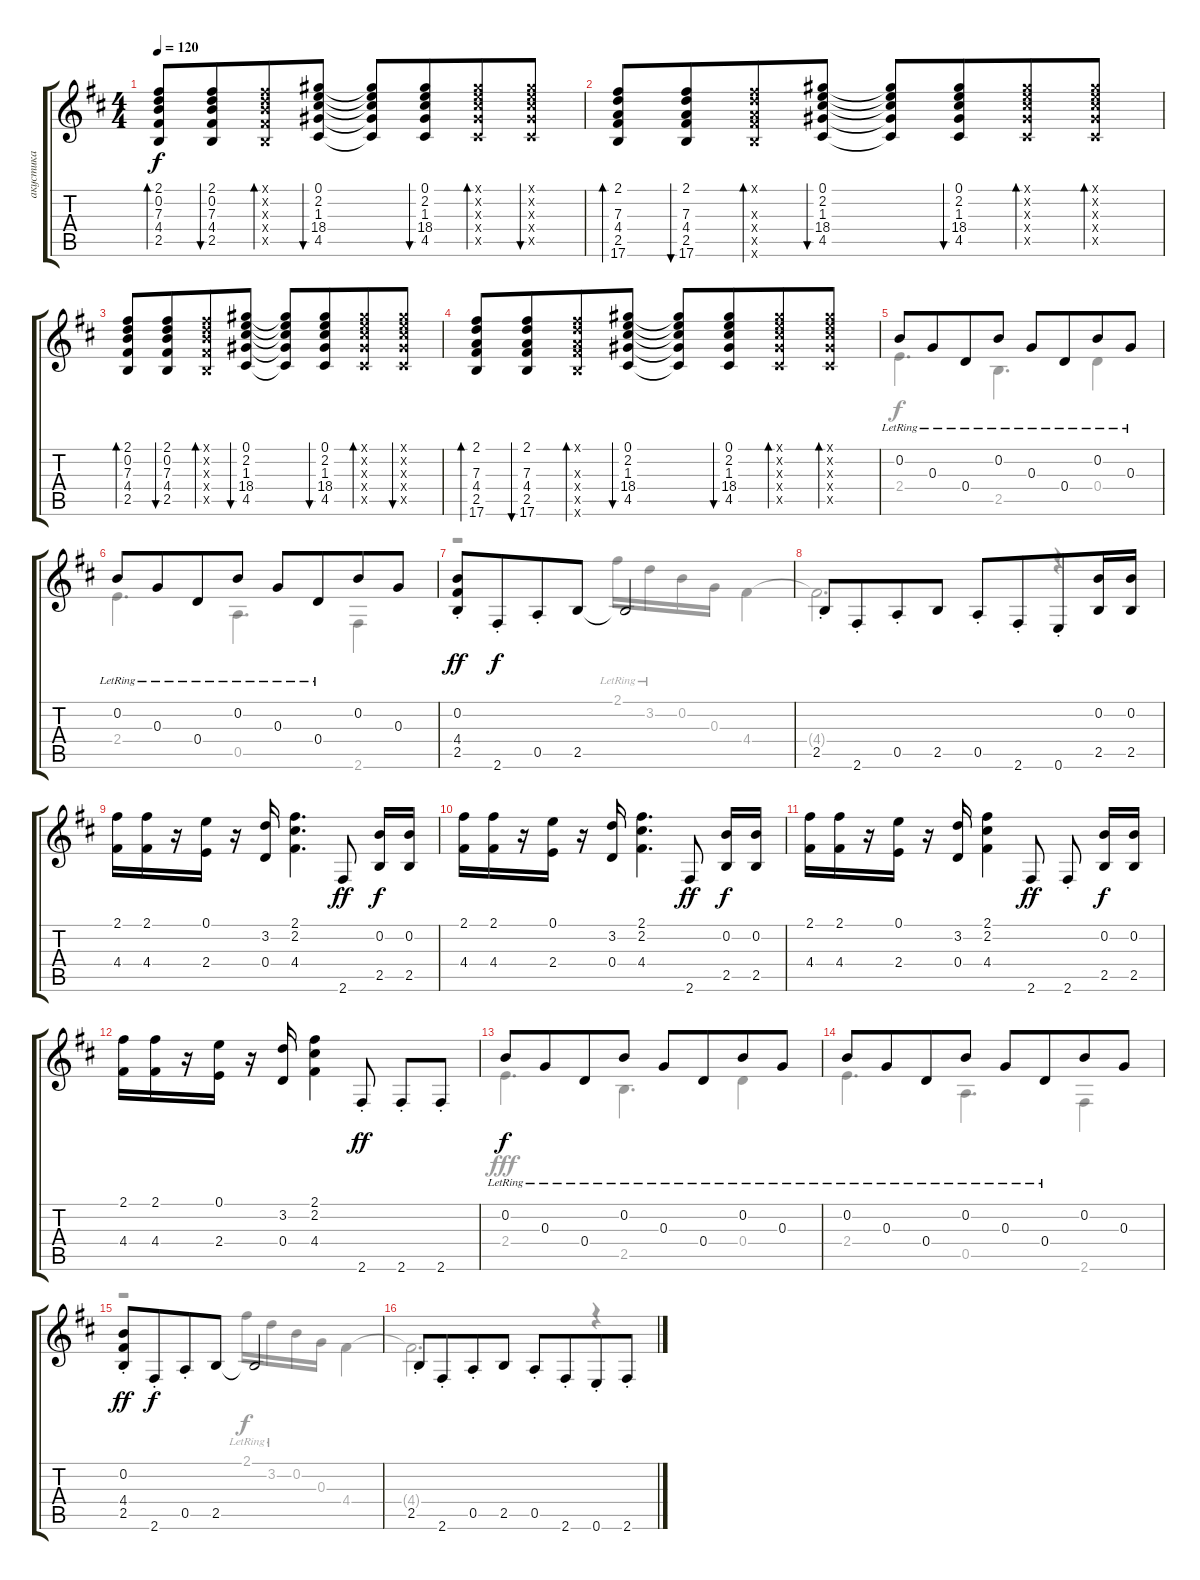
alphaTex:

\track ("акустика" "акустика") {instrument acousticguitarnylon}
\staff {score tabs}
\tuning (E4 B3 G3 D3 A2 E2) {hide}
\voice
\ts (4 4)
\tempo 120
\clef g2
\ks bminor
(2.1 0.2 7.3 4.4 2.5).8{bd 30 dy f} (2.1 0.2 7.3 4.4 2.5).8{bu 30 beam merge} (2.1{x} 0.2{x} 7.3{x} 4.4{x} 2.5{x}).8{bd 30} (0.1 2.2 1.3 18.4 4.5).8{bu 30} (0.1{t} 2.2{t} 1.3{t} 18.4{t} 4.5{t}).8 (0.1 2.2 1.3 18.4 4.5).8{bu 30 beam merge} (0.1{x} 2.2{x} 1.3{x} 18.4{x} 4.5{x}).8{bd 30} (0.1{x} 2.2{x} 1.3{x} 18.4{x} 4.5{x}).8{bu 30} |
(2.1 7.3 4.4 2.5 17.6).8{bd 30} (2.1 7.3 4.4 2.5 17.6).8{bu 30 beam merge} (2.1{x} 7.3{x} 4.4{x} 2.5{x} 17.6{x}).8{bd 30} (0.1 2.2 1.3 18.4 4.5).8{bu 30} (0.1{t} 2.2{t} 1.3{t} 18.4{t} 4.5{t}).8 (0.1 2.2 1.3 18.4 4.5).8{bu 30 beam merge} (0.1{x} 2.2{x} 1.3{x} 18.4{x} 4.5{x}).8{bd 30} (0.1{x} 2.2{x} 1.3{x} 18.4{x} 4.5{x}).8{bd 30} |
(2.1 0.2 7.3 4.4 2.5).8{bd 30} (2.1 0.2 7.3 4.4 2.5).8{bu 30 beam merge} (2.1{x} 0.2{x} 7.3{x} 4.4{x} 2.5{x}).8{bd 30} (0.1 2.2 1.3 18.4 4.5).8{bu 30} (0.1{t} 2.2{t} 1.3{t} 18.4{t} 4.5{t}).8 (0.1 2.2 1.3 18.4 4.5).8{bu 30 beam merge} (0.1{x} 2.2{x} 1.3{x} 18.4{x} 4.5{x}).8{bd 30} (0.1{x} 2.2{x} 1.3{x} 18.4{x} 4.5{x}).8{bu 30} |
(2.1 7.3 4.4 2.5 17.6).8{bd 30} (2.1 7.3 4.4 2.5 17.6).8{bu 30 beam merge} (2.1{x} 7.3{x} 4.4{x} 2.5{x} 17.6{x}).8{bd 30} (0.1 2.2 1.3 18.4 4.5).8{bu 30} (0.1{t} 2.2{t} 1.3{t} 18.4{t} 4.5{t}).8 (0.1 2.2 1.3 18.4 4.5).8{bu 30 beam merge} (0.1{x} 2.2{x} 1.3{x} 18.4{x} 4.5{x}).8{bd 30} (0.1{x} 2.2{x} 1.3{x} 18.4{x} 4.5{x}).8{bd 30} |
0.2{lr}.8 0.3{lr}.8{beam merge} 0.4{lr}.8 0.2{lr}.8 0.3{lr}.8 0.4{lr}.8{beam merge} 0.2{lr}.8 0.3{lr}.8 |
0.2{lr}.8 0.3{lr}.8{beam merge} 0.4{lr}.8 0.2{lr}.8 0.3{lr}.8 0.4{lr}.8{beam merge} 0.2.8 0.3.8 |
(0.2 4.4 2.5{st}).8{dy ff} 2.6{st}.8{dy f beam merge} 0.5{st}.8 2.5.8 2.5{t}.2 |
2.5{st}.8 2.6{st}.8{beam merge} 0.5{st}.8 2.5.8 0.5{st}.8 2.6{st}.8{beam merge} 0.6{st}.8 (0.2 2.5).16 (0.2 2.5).16 |
(2.1 4.4).16 (2.1 4.4).16 r.16 (0.1 2.4).16 r.16 (3.2 0.4).16 (2.1 2.2 4.4).4{d} 2.6{st}.8{dy ff beam split} (0.2 2.5).16{dy f} (0.2 2.5).16 |
(2.1 4.4).16 (2.1 4.4).16 r.16 (0.1 2.4).16 r.16 (3.2 0.4).16 (2.1 2.2 4.4).4{d} 2.6{st}.8{dy ff beam split} (0.2 2.5).16{dy f} (0.2 2.5).16 |
(2.1 4.4).16 (2.1 4.4).16 r.16 (0.1 2.4).16 r.16 (3.2 0.4).16 (2.1 2.2 4.4).4 2.6{st}.8{dy ff} 2.6{st}.8{beam split} (0.2 2.5).16{dy f} (0.2 2.5).16 |
(2.1 4.4).16 (2.1 4.4).16 r.16 (0.1 2.4).16 r.16 (3.2 0.4).16 (2.1 2.2 4.4).4 2.6{st}.8{dy ff} 2.6{st}.8 2.6{st}.8 |
0.2{lr}.8{dy f} 0.3{lr}.8{beam merge} 0.4{lr}.8 0.2{lr}.8 0.3{lr}.8 0.4{lr}.8{beam merge} 0.2{lr}.8 0.3{lr}.8 |
0.2{lr}.8 0.3{lr}.8{beam merge} 0.4{lr}.8 0.2{lr}.8 0.3{lr}.8 0.4{lr}.8{beam merge} 0.2.8 0.3.8 |
(0.2 4.4 2.5{st}).8{dy ff} 2.6{st}.8{dy f beam merge} 0.5{st}.8 2.5.8 2.5{t}.2 |
2.5{st}.8 2.6{st}.8{beam merge} 0.5{st}.8 2.5.8 0.5{st}.8 2.6{st}.8{beam merge} 0.6{st}.8 2.6{st}.8
\voice
\clef g2
\ottava regular
\simile none
\ks bminor
|
|
|
|
2.4.4{d} 2.5.4{d} 0.4.4 |
2.4.4{d} 0.5.4{d} 2.6.4 |
r.2 2.1{lr}.16{dy f} 3.2{lr}.16 0.2.16 0.3.16 4.4.4 |
4.4{t}.2{d} r.4 |
|
|
|
|
2.4.4{d dy fff} 2.5.4{d} 0.4.4 |
2.4.4{d} 0.5.4{d} 2.6.4 |
r.2 2.1{lr}.16{dy f} 3.2{lr}.16 0.2.16 0.3.16 4.4.4 |
4.4{t}.2{d} r.4
